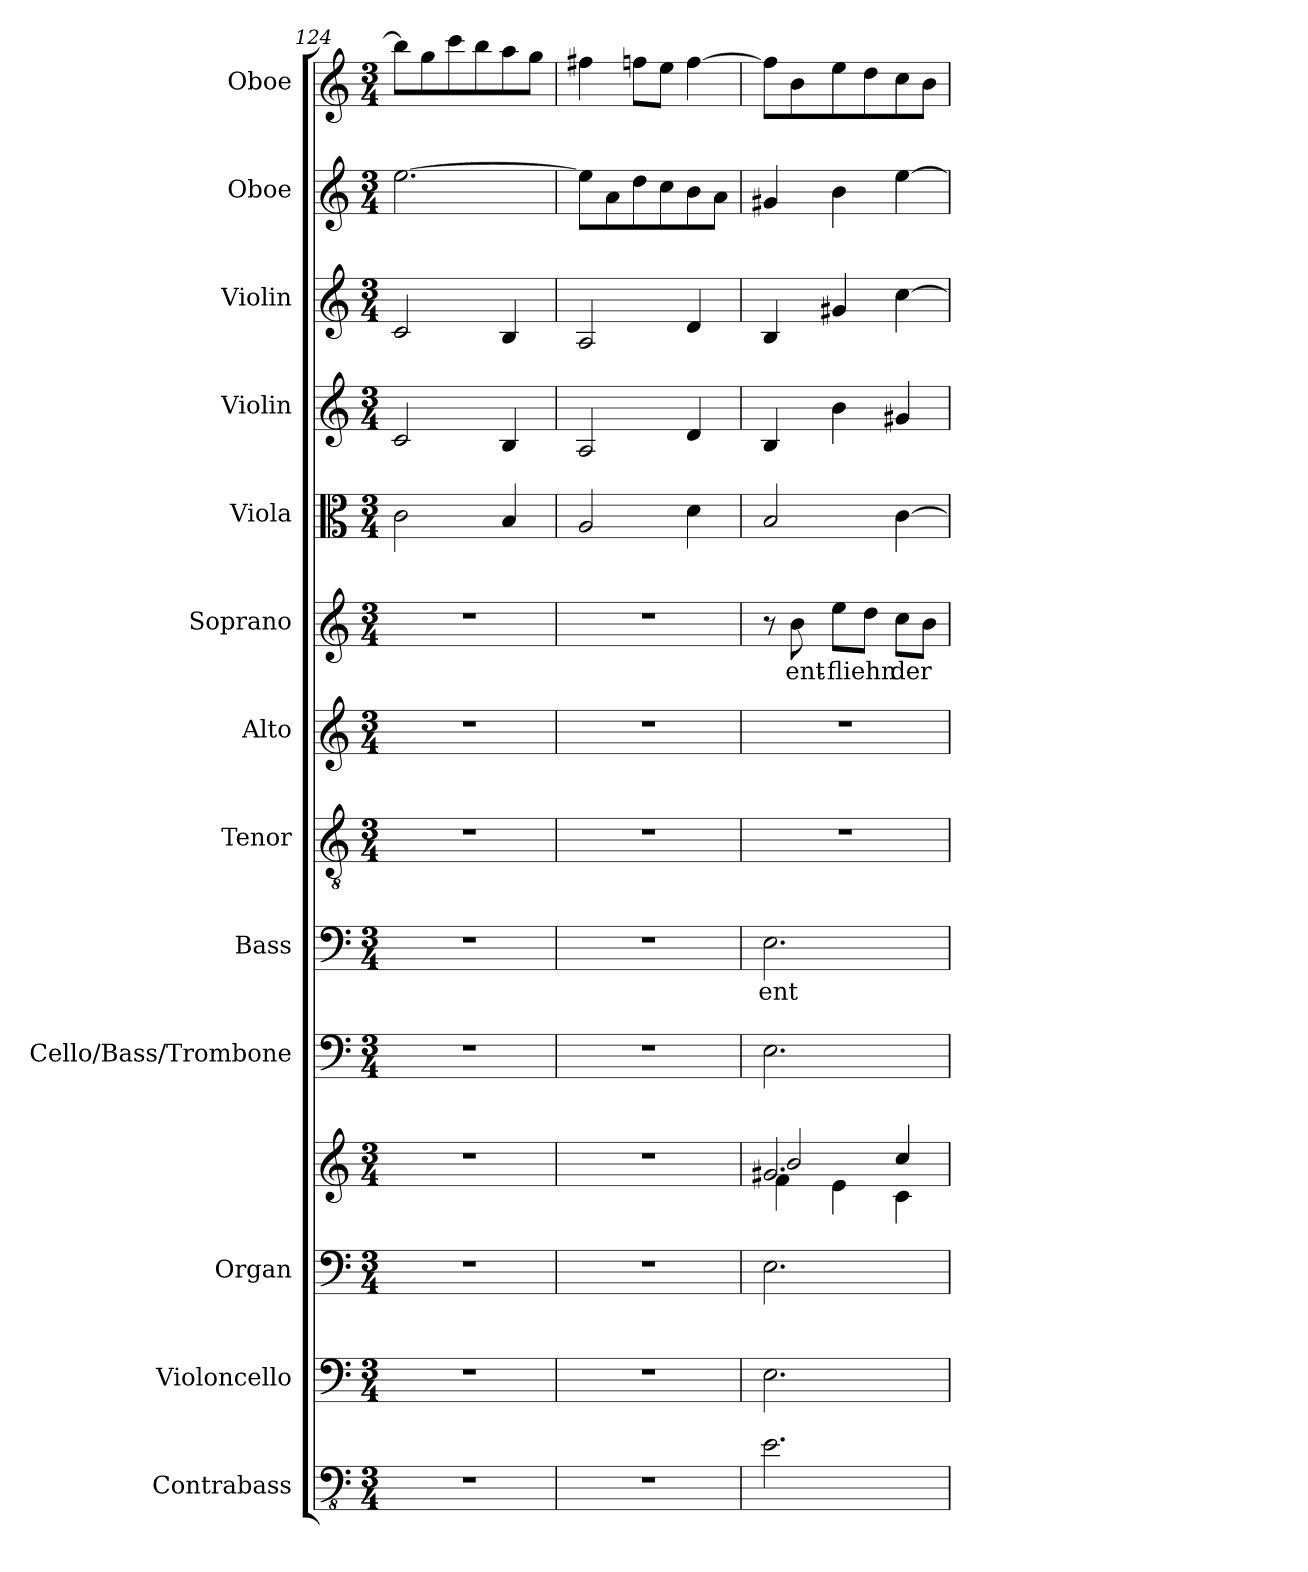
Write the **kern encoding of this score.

**kern	**kern	**kern	**kern	**kern	**kern	**text	**kern	**kern	**kern	**text	**kern	**kern	**kern	**kern	**kern
*part13	*part12	*part11	*part11	*part10	*part9	*part9	*part8	*part7	*part6	*part6	*part5	*part4	*part3	*part2	*part1
*staff14	*staff13	*staff12	*staff11	*staff10	*staff9	*staff9	*staff8	*staff7	*staff6	*staff6	*staff5	*staff4	*staff3	*staff2	*staff1
*I"Contrabass	*I"Violoncello	*I"Organ	*	*I"Cello/Bass/Trombone	*I"Bass	*	*I"Tenor	*I"Alto	*I"Soprano	*	*I"Viola	*I"Violin	*I"Violin	*I"Oboe	*I"Oboe
*I'Cb.	*I'Vc.	*I'Org.	*	*I'C/B/T	*I'B.	*	*I'T.	*I'A.	*I'S.	*	*I'Vla.	*I'Vln.	*I'Vln.	*I'Ob.	*I'Ob.
!!LO:PB:g=z
*clefFv4	*clefF4	*clefF4	*clefG2	*clefF4	*clefF4	*	*clefGv2	*clefG2	*clefG2	*	*clefC3	*clefG2	*clefG2	*clefG2	*clefG2
*ITrd7c12	*	*	*	*	*	*	*	*	*	*	*	*	*	*	*
*k[]	*k[]	*k[]	*k[]	*k[]	*k[]	*	*k[]	*k[]	*k[]	*	*k[]	*k[]	*k[]	*k[]	*k[]
*M3/4	*M3/4	*M3/4	*M3/4	*M3/4	*M3/4	*	*M3/4	*M3/4	*M3/4	*	*M3/4	*M3/4	*M3/4	*M3/4	*M3/4
=124	=124	=124	=124	=124	=124	=124	=124	=124	=124	=124	=124	=124	=124	=124	=124
2.r	2.r	2.r	2.r	2.r	2.r	.	2.r	2.r	2.r	.	2c\	2c/	2c/	[2.ee\	8bb\L]
.	.	.	.	.	.	.	.	.	.	.	.	.	.	.	8gg\
.	.	.	.	.	.	.	.	.	.	.	.	.	.	.	8ccc\
.	.	.	.	.	.	.	.	.	.	.	.	.	.	.	8bb\
.	.	.	.	.	.	.	.	.	.	.	4B/	4B/	4B/	.	8aa\
.	.	.	.	.	.	.	.	.	.	.	.	.	.	.	8gg\J
=125	=125	=125	=125	=125	=125	=125	=125	=125	=125	=125	=125	=125	=125	=125	=125
2.r	2.r	2.r	2.r	2.r	2.r	.	2.r	2.r	2.r	.	2A/	2A/	2A/	8ee\L]	4ff#X\
.	.	.	.	.	.	.	.	.	.	.	.	.	.	8a\	.
.	.	.	.	.	.	.	.	.	.	.	.	.	.	8dd\	8ffn\L
.	.	.	.	.	.	.	.	.	.	.	.	.	.	8cc\	8ee\J
.	.	.	.	.	.	.	.	.	.	.	4d\	4d/	4d/	8b\	[4ff\
.	.	.	.	.	.	.	.	.	.	.	.	.	.	8a\J	.
=126	=126	=126	=126	=126	=126	=126	=126	=126	=126	=126	=126	=126	=126	=126	=126
*	*	*	*^	*	*	*	*	*	*	*	*	*	*	*	*
*	*	*	*	*^	*	*	*	*	*	*	*	*	*	*	*	*
2.EE\	2.E\	2.E\	2.g#X/	4f\	2b/	2.E\	2.E\	ent-	2.r	2.r	8r	.	2B/	4B/	4B/	4g#X/	8ff\L]
.	.	.	.	.	.	.	.	.	.	.	8b\	ent-	.	.	.	.	8b\
.	.	.	.	4e\	.	.	.	.	.	.	8ee\L	-fliehn	.	4b\	4g#X/	4b\	8ee\
.	.	.	.	.	.	.	.	.	.	.	8dd\J	.	.	.	.	.	8dd\
.	.	.	.	4c\	4cc/	.	.	.	.	.	8cc\L	der	[4c\	4g#X/	[4cc\	[4ee\	8cc\
.	.	.	.	.	.	.	.	.	.	.	8b\J	.	.	.	.	.	8b\J
*	*	*	*v	*v	*v	*	*	*	*	*	*	*	*	*	*	*	*
=	=	=	=	=	=	=	=	=	=	=	=	=	=	=	=
*-	*-	*-	*-	*-	*-	*-	*-	*-	*-	*-	*-	*-	*-	*-	*-
